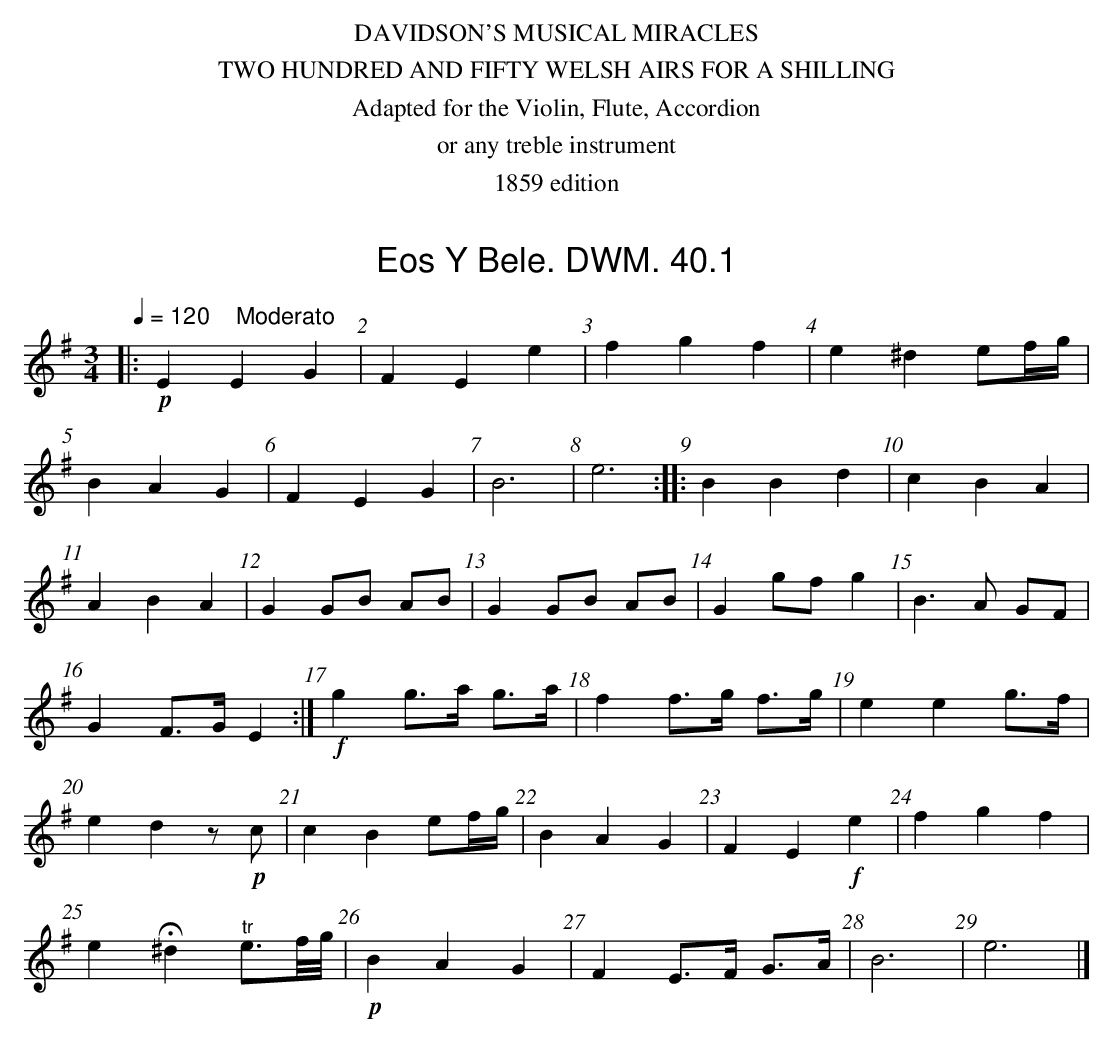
X:1
T:Eos Y Bele. DWM. 40.1
M:3/4
L:1/8
Q:1/4=120 "    Moderato"
K:Em
|:!p!E2E2G2|F2E2e2|f2g2f2|e2^d2 ef/g/|
B2A2G2|F2E2G2|B6|e6::B2B2d2|c2B2A2|
A2B2A2|G2 GB AB|G2 GB AB|G2 gf g2|B3A GF|
G2 F>G E2:|!f!g2 g>a g>a|f2 f>g f>g|e2e2 g>f|
e2d2 z!p!c|c2B2 ef/g/|B2A2G2|F2E2!f!e2|f2g2f2|
e2H^d2 "^tr"e3/f//g//|!p!B2A2G2|F2 E>F G>A|B6|e6|]
